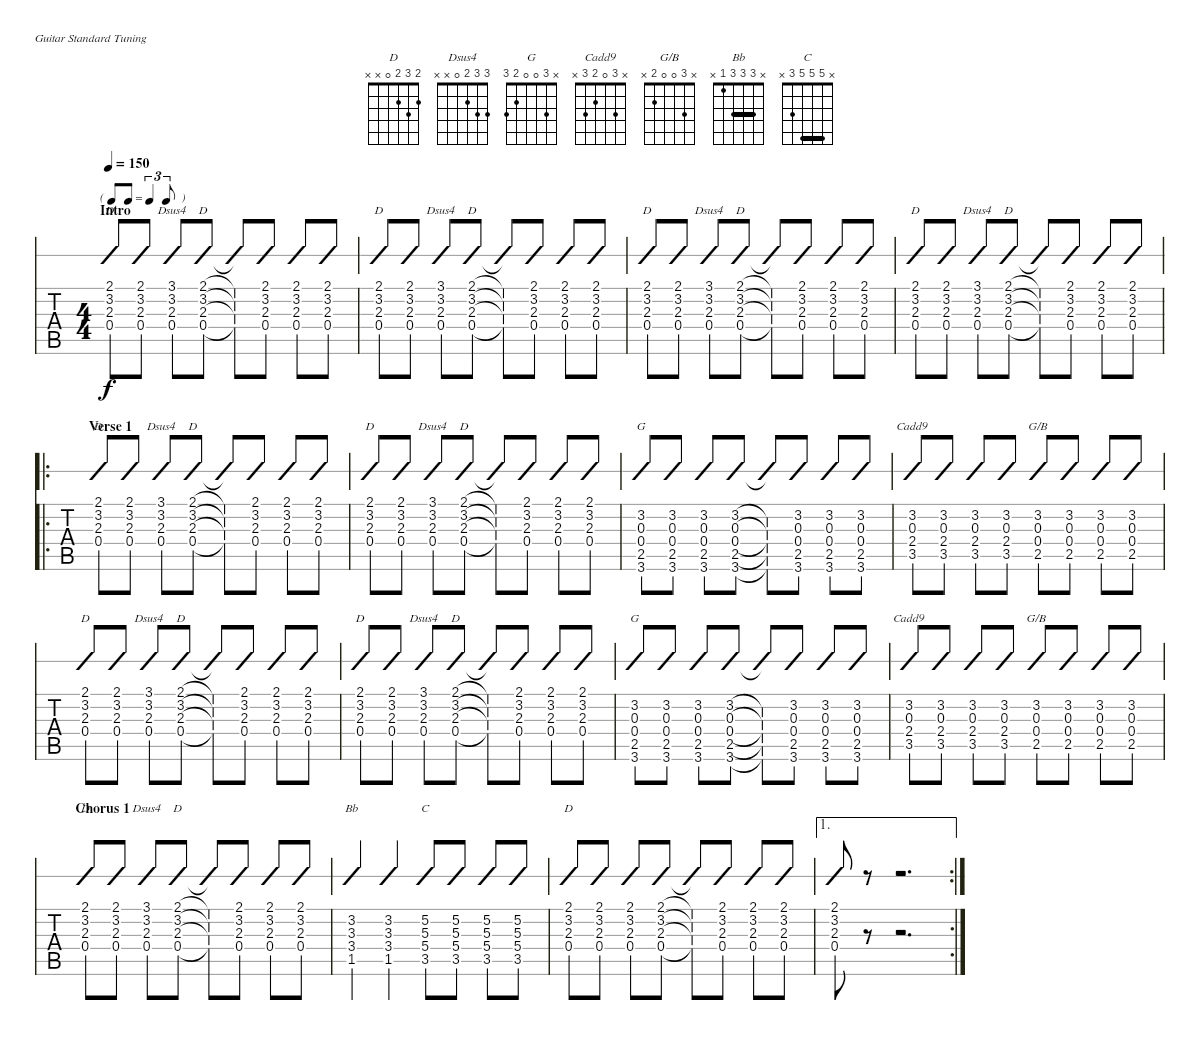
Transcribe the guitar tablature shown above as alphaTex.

\bracketExtendMode nobrackets
\singleTrackTrackNamePolicy hidden
\multiTrackTrackNamePolicy hidden
\firstSystemTrackNameMode fullname
\firstSystemTrackNameOrientation horizontal
\otherSystemsTrackNameOrientation horizontal
\defaultBarNumberDisplay Hide
\track ("Acoustic Guitar" "S-Gt") {instrument acousticguitarsteel}
\staff {tabs slash}
\tuning (E4 B3 G3 D3 A2 E2)
\chord ("D" 2 3 2 0 x x) {showfingering false}
\chord ("Dsus4" 3 3 2 0 x x) {showfingering false}
\chord ("G" x 3 0 0 2 3) {showfingering false}
\chord ("Cadd9" x 3 0 2 3 x) {showfingering false}
\chord ("G/B" x 3 0 0 2 x) {showfingering false}
\chord ("Bb" x 3 3 3 1 x) {showfingering false barre (3 3)}
\chord ("C" x 5 5 5 3 x) {showfingering false barre (5 5)}
\ts (4 4)
\tf triplet8th
\section ("" "Intro")
\tempo 150
\clef g2
\scale
1.13971
\ks d
(2.1 3.2 2.3 0.4).8{ch "D" dy f instrument acousticguitarsteel} (2.1 3.2 2.3 0.4).8 (3.1 3.2 2.3 0.4).8{ch "Dsus4"} (2.1 3.2 2.3 0.4).8{ch "D"} (2.1{t} 3.2{t} 2.3{t} 0.4{t}).8 (2.1 3.2 2.3 0.4).8 (2.1 3.2 2.3 0.4).8 (2.1 3.2 2.3 0.4).8 |
\scale
0.953431 (2.1 3.2 2.3 0.4).8{ch "D"} (2.1 3.2 2.3 0.4).8 (3.1 3.2 2.3 0.4).8{ch "Dsus4"} (2.1 3.2 2.3 0.4).8{ch "D"} (2.1{t} 3.2{t} 2.3{t} 0.4{t}).8 (2.1 3.2 2.3 0.4).8 (2.1 3.2 2.3 0.4).8 (2.1 3.2 2.3 0.4).8 |
\scale
0.953431 (2.1 3.2 2.3 0.4).8{ch "D"} (2.1 3.2 2.3 0.4).8 (3.1 3.2 2.3 0.4).8{ch "Dsus4"} (2.1 3.2 2.3 0.4).8{ch "D"} (2.1{t} 3.2{t} 2.3{t} 0.4{t}).8 (2.1 3.2 2.3 0.4).8 (2.1 3.2 2.3 0.4).8 (2.1 3.2 2.3 0.4).8 |
\scale
0.953431 (2.1 3.2 2.3 0.4).8{ch "D"} (2.1 3.2 2.3 0.4).8 (3.1 3.2 2.3 0.4).8{ch "Dsus4"} (2.1 3.2 2.3 0.4).8{ch "D"} (2.1{t} 3.2{t} 2.3{t} 0.4{t}).8 (2.1 3.2 2.3 0.4).8 (2.1 3.2 2.3 0.4).8 (2.1 3.2 2.3 0.4).8 |
\ro
\section ("" "Verse 1")
(2.1 3.2 2.3 0.4).8{ch "D"} (2.1 3.2 2.3 0.4).8 (3.1 3.2 2.3 0.4).8{ch "Dsus4"} (2.1 3.2 2.3 0.4).8{ch "D"} (2.1{t} 3.2{t} 2.3{t} 0.4{t}).8 (2.1 3.2 2.3 0.4).8 (2.1 3.2 2.3 0.4).8 (2.1 3.2 2.3 0.4).8 |
(2.1 3.2 2.3 0.4).8{ch "D"} (2.1 3.2 2.3 0.4).8 (3.1 3.2 2.3 0.4).8{ch "Dsus4"} (2.1 3.2 2.3 0.4).8{ch "D"} (2.1{t} 3.2{t} 2.3{t} 0.4{t}).8 (2.1 3.2 2.3 0.4).8 (2.1 3.2 2.3 0.4).8 (2.1 3.2 2.3 0.4).8 |
(3.2 0.3 0.4 3.6 2.5).8{ch "G"} (3.2 0.3 0.4 2.5 3.6).8 (3.2 0.3 0.4 2.5 3.6).8 (3.2 0.3 0.4 2.5 3.6).8 (3.2{t} 0.3{t} 0.4{t} 3.6{t} 2.5{t}).8 (3.2 0.3 0.4 2.5 3.6).8 (3.2 0.3 0.4 2.5 3.6).8 (3.2 0.3 0.4 2.5 3.6).8 |
(3.2 0.3 2.4 3.5).8{ch "Cadd9"} (3.2 0.3 2.4 3.5).8 (3.2 0.3 2.4 3.5).8 (3.2 0.3 2.4 3.5).8 (3.2 0.3 0.4 2.5).8{ch "G/B"} (3.2 0.3 0.4 2.5).8 (3.2 0.3 0.4 2.5).8 (3.2 0.3 0.4 2.5).8 |
(2.1 3.2 2.3 0.4).8{ch "D"} (2.1 3.2 2.3 0.4).8 (3.1 3.2 2.3 0.4).8{ch "Dsus4"} (2.1 3.2 2.3 0.4).8{ch "D"} (2.1{t} 3.2{t} 2.3{t} 0.4{t}).8 (2.1 3.2 2.3 0.4).8 (2.1 3.2 2.3 0.4).8 (2.1 3.2 2.3 0.4).8 |
(2.1 3.2 2.3 0.4).8{ch "D"} (2.1 3.2 2.3 0.4).8 (3.1 3.2 2.3 0.4).8{ch "Dsus4"} (2.1 3.2 2.3 0.4).8{ch "D"} (2.1{t} 3.2{t} 2.3{t} 0.4{t}).8 (2.1 3.2 2.3 0.4).8 (2.1 3.2 2.3 0.4).8 (2.1 3.2 2.3 0.4).8 |
\scale
0.5 (3.2 0.3 0.4 3.6 2.5).8{ch "G"} (3.2 0.3 0.4 2.5 3.6).8 (3.2 0.3 0.4 2.5 3.6).8 (3.2 0.3 0.4 2.5 3.6).8 (3.2{t} 0.3{t} 0.4{t} 3.6{t} 2.5{t}).8 (3.2 0.3 0.4 2.5 3.6).8 (3.2 0.3 0.4 2.5 3.6).8 (3.2 0.3 0.4 2.5 3.6).8 |
\scale
0.5 (3.2 0.3 2.4 3.5).8{ch "Cadd9"} (3.2 0.3 2.4 3.5).8 (3.2 0.3 2.4 3.5).8 (3.2 0.3 2.4 3.5).8 (3.2 0.3 0.4 2.5).8{ch "G/B"} (3.2 0.3 0.4 2.5).8 (3.2 0.3 0.4 2.5).8 (3.2 0.3 0.4 2.5).8 |
\section ("" "Chorus 1")
\scale
0.5 (2.1 3.2 2.3 0.4).8{ch "D"} (2.1 3.2 2.3 0.4).8 (3.1 3.2 2.3 0.4).8{ch "Dsus4"} (2.1 3.2 2.3 0.4).8{ch "D"} (2.1{t} 3.2{t} 2.3{t} 0.4{t}).8 (2.1 3.2 2.3 0.4).8 (2.1 3.2 2.3 0.4).8 (2.1 3.2 2.3 0.4).8 |
\scale
0.5 (3.2 3.3 3.4 1.5).4{ch "Bb"} (3.2 3.3 3.4 1.5).4 (5.2 5.3 5.4 3.5).8{ch "C"} (5.2 5.3 5.4 3.5).8 (5.2 5.3 5.4 3.5).8 (5.2 5.3 5.4 3.5).8 |
(2.1 3.2 2.3 0.4).8{ch "D"} (2.1 3.2 2.3 0.4).8 (2.1 3.2 2.3 0.4).8 (2.1 3.2 2.3 0.4).8 (2.1{t} 3.2{t} 2.3{t} 0.4{t}).8 (2.1 3.2 2.3 0.4).8 (2.1 3.2 2.3 0.4).8 (2.1 3.2 2.3 0.4).8 |
\ae 1
\rc 2
(2.1 3.2 2.3 0.4).8 r.8 r.2{d}
